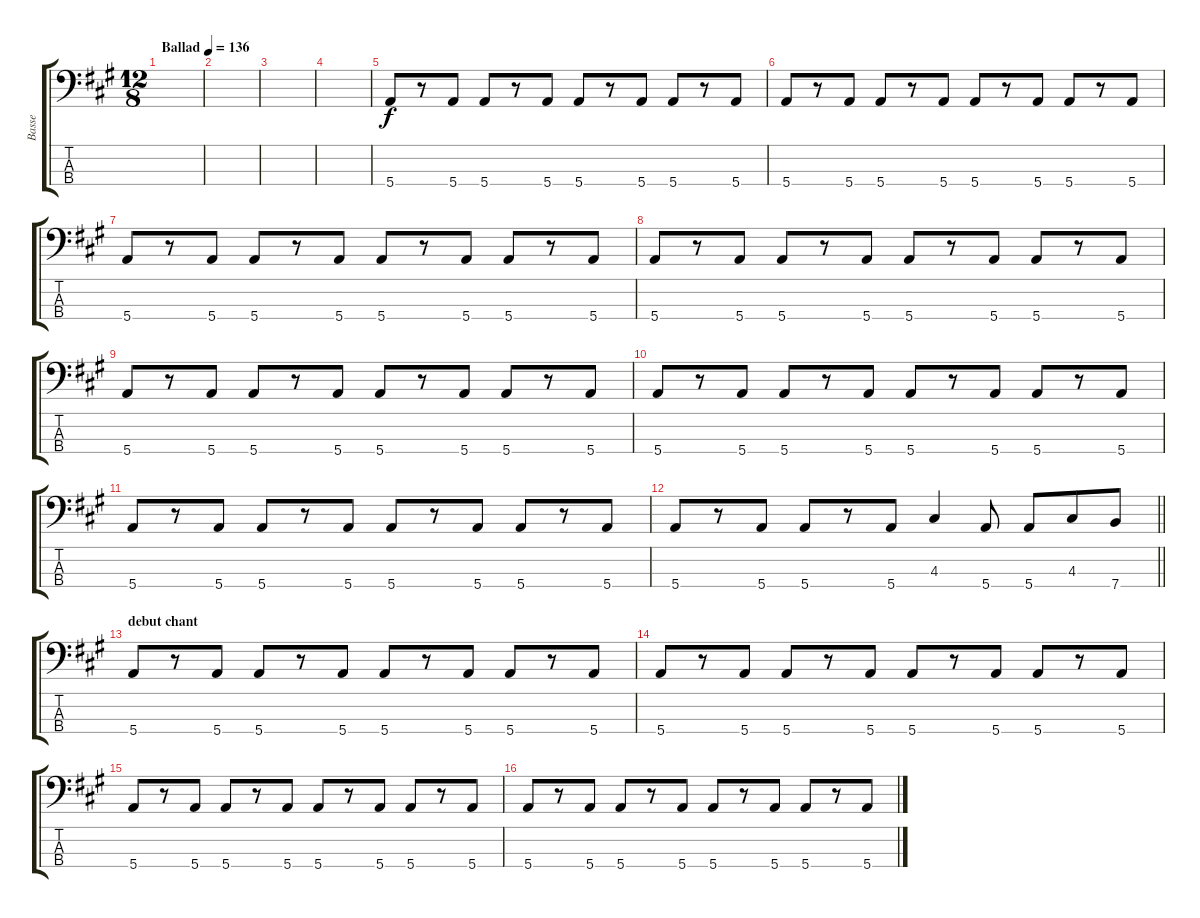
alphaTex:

\track ("Basse" "Basse") {instrument electricbassfinger}
\staff {score tabs}
\tuning (G2 D2 A1 E1) {hide}
\ts (12 8)
\tempo (136 "Ballad")
\clef f4
\ks a
|
|
|
|
5.4.8 r.8 5.4.8 5.4.8 r.8 5.4.8 5.4.8 r.8 5.4.8 5.4.8 r.8 5.4.8 |
5.4.8 r.8 5.4.8 5.4.8 r.8 5.4.8 5.4.8 r.8 5.4.8 5.4.8 r.8 5.4.8 |
5.4.8 r.8 5.4.8 5.4.8 r.8 5.4.8 5.4.8 r.8 5.4.8 5.4.8 r.8 5.4.8 |
5.4.8 r.8 5.4.8 5.4.8 r.8 5.4.8 5.4.8 r.8 5.4.8 5.4.8 r.8 5.4.8 |
5.4.8 r.8 5.4.8 5.4.8 r.8 5.4.8 5.4.8 r.8 5.4.8 5.4.8 r.8 5.4.8 |
5.4.8 r.8 5.4.8 5.4.8 r.8 5.4.8 5.4.8 r.8 5.4.8 5.4.8 r.8 5.4.8 |
5.4.8 r.8 5.4.8 5.4.8 r.8 5.4.8 5.4.8 r.8 5.4.8 5.4.8 r.8 5.4.8 |
\barLineRight lightlight
5.4.8 r.8 5.4.8 5.4.8 r.8 5.4.8 4.3.4 5.4.8 5.4.8 4.3.8 7.4.8 |
\section ("" "debut chant")
5.4.8 r.8 5.4.8 5.4.8 r.8 5.4.8 5.4.8 r.8 5.4.8 5.4.8 r.8 5.4.8 |
5.4.8 r.8 5.4.8 5.4.8 r.8 5.4.8 5.4.8 r.8 5.4.8 5.4.8 r.8 5.4.8 |
5.4.8 r.8 5.4.8 5.4.8 r.8 5.4.8 5.4.8 r.8 5.4.8 5.4.8 r.8 5.4.8 |
5.4.8 r.8 5.4.8 5.4.8 r.8 5.4.8 5.4.8 r.8 5.4.8 5.4.8 r.8 5.4.8
